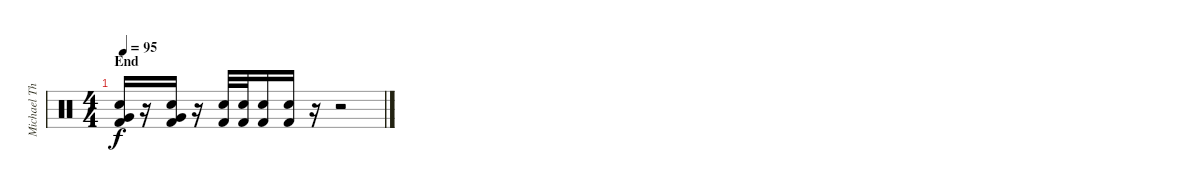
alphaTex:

\track ("Michael Thomas" "Michael Th") {instrument percussion}
\staff {score}
\articulation defaults
\ts (4 4)
\section ("" "End")
\tempo 95
\clef neutral
\ks c
("Electric Snare (hit)" "Very Low Tom (hit)" "Kick (hit) 2").16{dy f} r.16 ("Electric Snare (hit)" "Very Low Tom (hit)" "Kick (hit) 2").16 r.16 ("Electric Snare (hit)" "Kick (hit) 2").32 ("Electric Snare (hit)" "Kick (hit) 2").32 ("Electric Snare (hit)" "Kick (hit) 2").16 ("Electric Snare (hit)" "Kick (hit) 2").16 r.16 r.2
